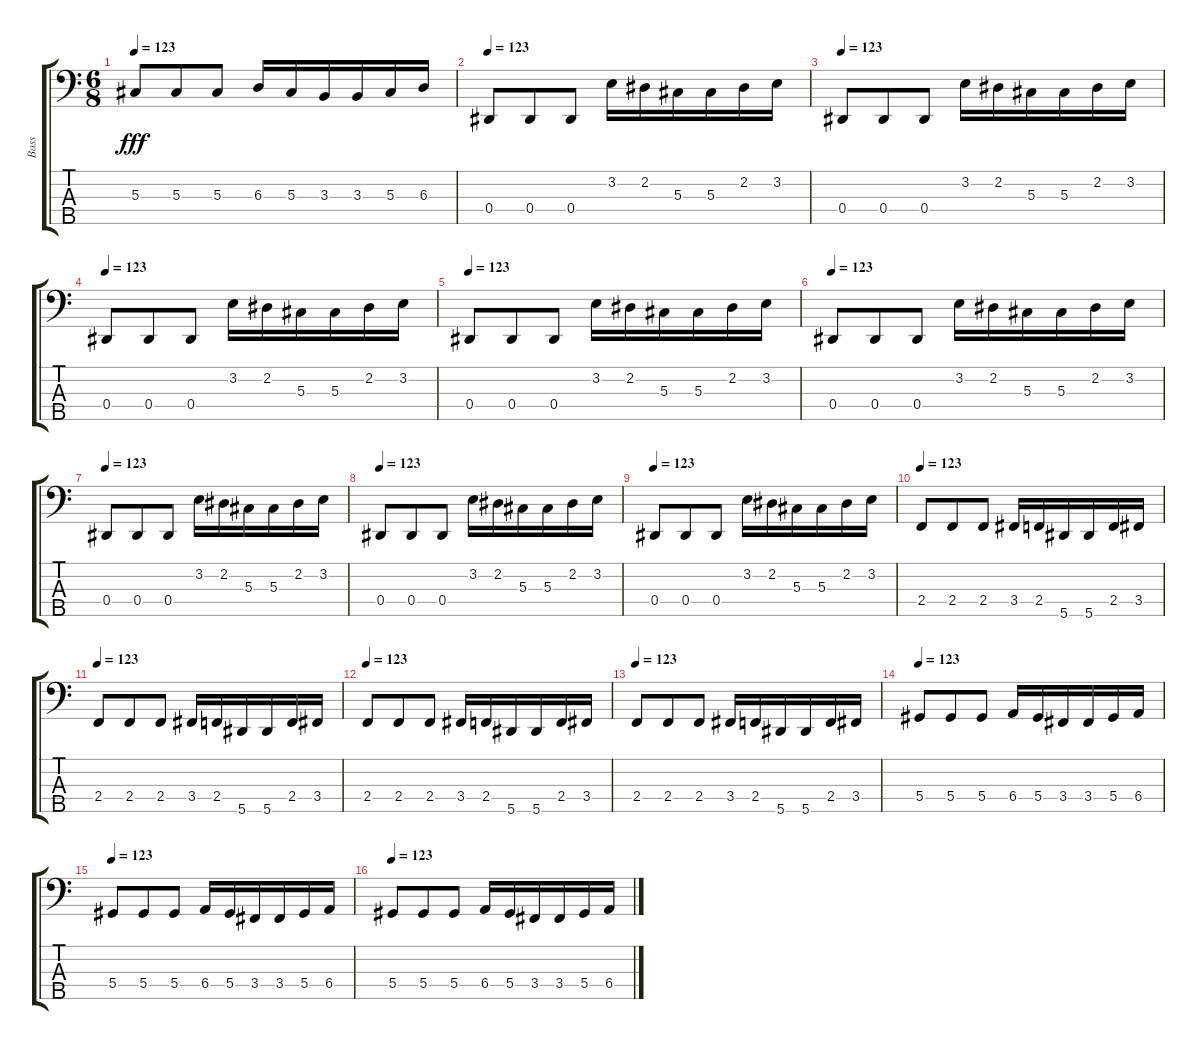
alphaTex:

\track ("Bass" "Bass") {instrument electricbassfinger}
\staff {score tabs}
\tuning (Gb2 Db2 Ab1 Eb1 Bb0) {hide}
\ts (6 8)
\tempo 123
\clef f4
\ks c
5.3.8{dy fff} 5.3.8 5.3.8 6.3.16 5.3.16 3.3.16 3.3.16 5.3.16 6.3.16 |
\tempo 123
0.4.8 0.4.8 0.4.8 3.2.16 2.2.16 5.3.16 5.3.16 2.2.16 3.2.16 |
\tempo 123
0.4.8 0.4.8 0.4.8 3.2.16 2.2.16 5.3.16 5.3.16 2.2.16 3.2.16 |
\tempo 123
0.4.8 0.4.8 0.4.8 3.2.16 2.2.16 5.3.16 5.3.16 2.2.16 3.2.16 |
\tempo 123
0.4.8 0.4.8 0.4.8 3.2.16 2.2.16 5.3.16 5.3.16 2.2.16 3.2.16 |
\tempo 123
0.4.8 0.4.8 0.4.8 3.2.16 2.2.16 5.3.16 5.3.16 2.2.16 3.2.16 |
\tempo 123
0.4.8 0.4.8 0.4.8 3.2.16 2.2.16 5.3.16 5.3.16 2.2.16 3.2.16 |
\tempo 123
0.4.8 0.4.8 0.4.8 3.2.16 2.2.16 5.3.16 5.3.16 2.2.16 3.2.16 |
\tempo 123
0.4.8 0.4.8 0.4.8 3.2.16 2.2.16 5.3.16 5.3.16 2.2.16 3.2.16 |
\tempo 123
2.4.8 2.4.8 2.4.8 3.4.16 2.4.16 5.5.16 5.5.16 2.4.16 3.4.16 |
\tempo 123
2.4.8 2.4.8 2.4.8 3.4.16 2.4.16 5.5.16 5.5.16 2.4.16 3.4.16 |
\tempo 123
2.4.8 2.4.8 2.4.8 3.4.16 2.4.16 5.5.16 5.5.16 2.4.16 3.4.16 |
\tempo 123
2.4.8 2.4.8 2.4.8 3.4.16 2.4.16 5.5.16 5.5.16 2.4.16 3.4.16 |
\tempo 123
5.4.8 5.4.8 5.4.8 6.4.16 5.4.16 3.4.16 3.4.16 5.4.16 6.4.16 |
\tempo 123
5.4.8 5.4.8 5.4.8 6.4.16 5.4.16 3.4.16 3.4.16 5.4.16 6.4.16 |
\tempo 123
5.4.8 5.4.8 5.4.8 6.4.16 5.4.16 3.4.16 3.4.16 5.4.16 6.4.16
